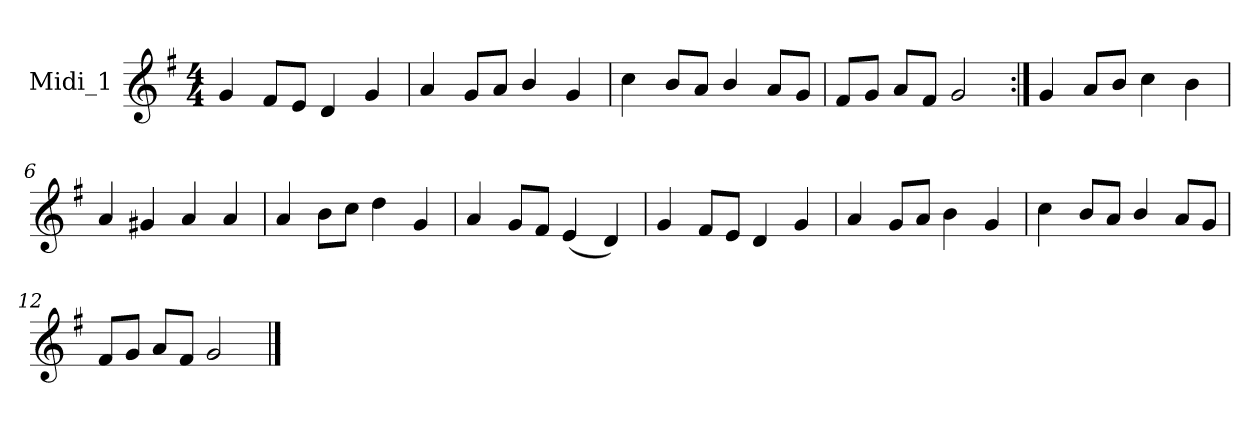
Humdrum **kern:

**kern
*part1
*staff1
*I"Midi_1
*clefG2
*k[f#]
*G:
*M4/4
=1
4g
8f#L
8eJ
4d
4g
=2
4a
8gL
8aJ
4b/
4g
=3
4cc
8bL
8aJ
4b/
8aL
8gJ
=4
8f#L
8gJ
8aL
8f#J
2g
!!LO:LB:g=z
=5:|!
4g
8aL
8bJ
4cc
4b
=6
4a
4g#X
4a
4a
=7
4a
8bL
8ccJ
4dd
4g
=8
4a
8gL
8f#J
(<4e
4d)
!!LO:LB:g=z
=9
4g
8f#L
8eJ
4d
4g
=10
4a
8gL
8aJ
4b
4g
=11
4cc
8bL
8aJ
4b/
8aL
8gJ
=12
8f#L
8gJ
8aL
8f#J
2g
==
*-
